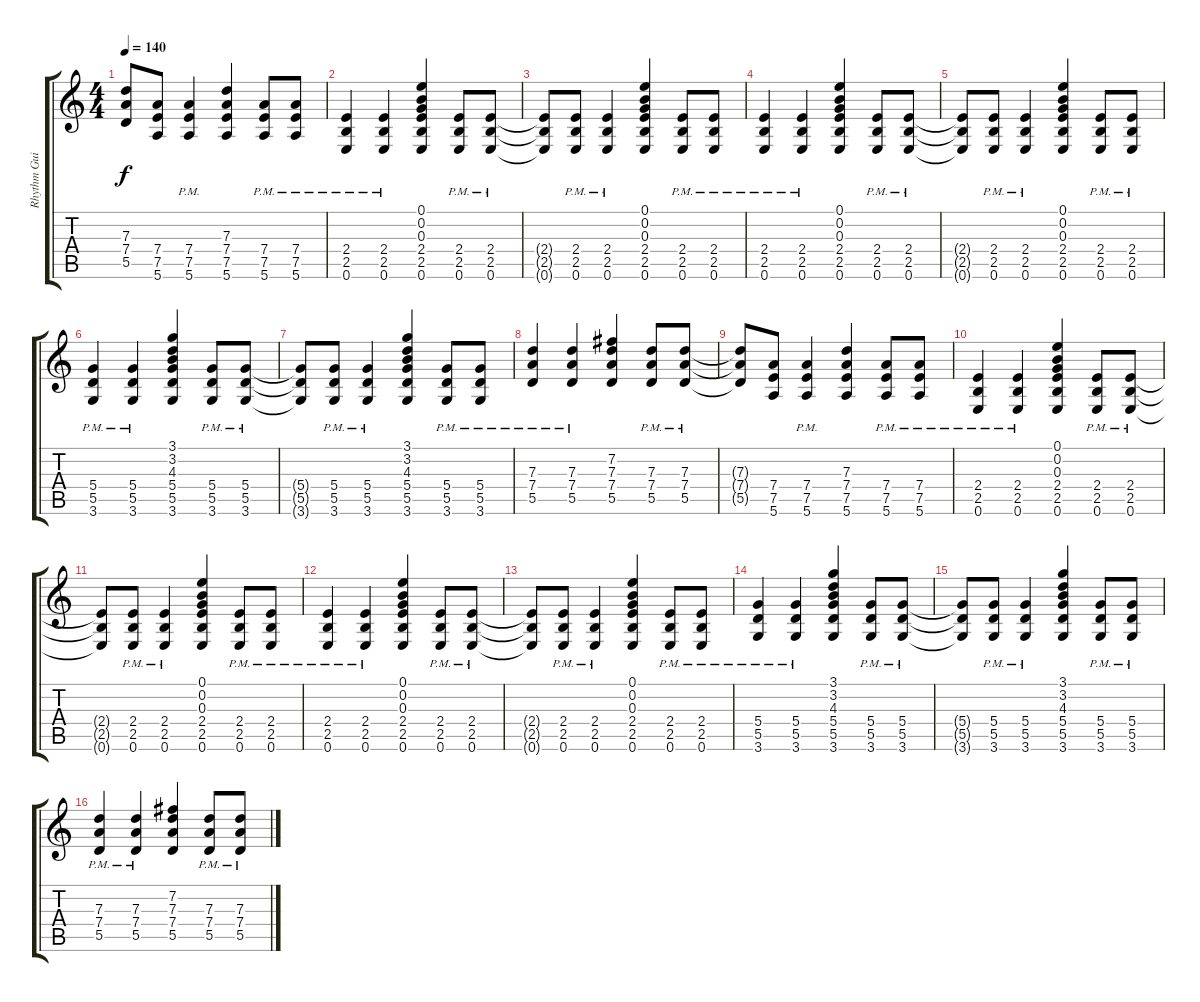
\track ("Rhythm Guitar" "Rhythm Gui") {instrument overdrivenguitar}
\staff {score tabs}
\tuning (E4 B3 G3 D3 A2 E2) {hide}
\ts (4 4)
\tempo 140
\clef g2
\ks c
(7.3{t} 7.4{t} 5.5{t}).8{dy f volume 11} (7.4 7.5 5.6).8 (7.4{pm} 7.5{pm} 5.6{pm}).4 (7.3 7.4 7.5 5.6).4 (7.4{pm} 7.5{pm} 5.6{pm}).8 (7.4{pm} 7.5{pm} 5.6{pm}).8 |
(2.4{pm} 2.5{pm} 0.6{pm}).4{volume 11} (2.4{pm} 2.5{pm} 0.6{pm}).4 (0.1 0.2 0.3 2.4 2.5 0.6).4 (2.4{pm} 2.5{pm} 0.6{pm}).8 (2.4{pm} 2.5{pm} 0.6{pm}).8 |
(2.4{t} 2.5{t} 0.6{t}).8{volume 11} (2.4{pm} 2.5{pm} 0.6{pm}).8 (2.4{pm} 2.5{pm} 0.6{pm}).4 (0.1 0.2 0.3 2.4 2.5 0.6).4 (2.4{pm} 2.5{pm} 0.6{pm}).8 (2.4{pm} 2.5{pm} 0.6{pm}).8 |
(2.4{pm} 2.5{pm} 0.6{pm}).4{volume 11} (2.4{pm} 2.5{pm} 0.6{pm}).4 (0.1 0.2 0.3 2.4 2.5 0.6).4 (2.4{pm} 2.5{pm} 0.6{pm}).8 (2.4{pm} 2.5{pm} 0.6{pm}).8 |
(2.4{t} 2.5{t} 0.6{t}).8{volume 11} (2.4{pm} 2.5{pm} 0.6{pm}).8 (2.4{pm} 2.5{pm} 0.6{pm}).4 (0.1 0.2 0.3 2.4 2.5 0.6).4 (2.4{pm} 2.5{pm} 0.6{pm}).8 (2.4{pm} 2.5{pm} 0.6{pm}).8 |
(5.4{pm} 5.5{pm} 3.6{pm}).4{volume 11} (5.4{pm} 5.5{pm} 3.6{pm}).4 (3.1 3.2 4.3 5.4 5.5 3.6).4 (5.4{pm} 5.5{pm} 3.6{pm}).8 (5.4{pm} 5.5{pm} 3.6{pm}).8 |
(5.4{t} 5.5{t} 3.6{t}).8{volume 11} (5.4{pm} 5.5{pm} 3.6{pm}).8 (5.4{pm} 5.5{pm} 3.6{pm}).4 (3.1 3.2 4.3 5.4 5.5 3.6).4 (5.4{pm} 5.5{pm} 3.6{pm}).8 (5.4{pm} 5.5{pm} 3.6).8 |
(7.3{pm} 7.4{pm} 5.5{pm}).4{volume 11} (7.3{pm} 7.4{pm} 5.5{pm}).4 (7.2 7.3 7.4 5.5).4 (7.3{pm} 7.4{pm} 5.5{pm}).8 (7.3{pm} 7.4{pm} 5.5{pm}).8 |
(7.3{t} 7.4{t} 5.5{t}).8{volume 11} (7.4 7.5 5.6).8 (7.4{pm} 7.5{pm} 5.6{pm}).4 (7.3 7.4 7.5 5.6).4 (7.4{pm} 7.5{pm} 5.6{pm}).8 (7.4{pm} 7.5{pm} 5.6{pm}).8 |
(2.4{pm} 2.5{pm} 0.6{pm}).4{volume 11} (2.4{pm} 2.5{pm} 0.6{pm}).4 (0.1 0.2 0.3 2.4 2.5 0.6).4 (2.4{pm} 2.5{pm} 0.6{pm}).8 (2.4{pm} 2.5{pm} 0.6{pm}).8 |
(2.4{t} 2.5{t} 0.6{t}).8{volume 11} (2.4{pm} 2.5{pm} 0.6{pm}).8 (2.4{pm} 2.5{pm} 0.6{pm}).4 (0.1 0.2 0.3 2.4 2.5 0.6).4 (2.4{pm} 2.5{pm} 0.6{pm}).8 (2.4{pm} 2.5{pm} 0.6{pm}).8 |
(2.4{pm} 2.5{pm} 0.6{pm}).4{volume 11} (2.4{pm} 2.5{pm} 0.6{pm}).4 (0.1 0.2 0.3 2.4 2.5 0.6).4 (2.4{pm} 2.5{pm} 0.6{pm}).8 (2.4{pm} 2.5{pm} 0.6{pm}).8 |
(2.4{t} 2.5{t} 0.6{t}).8{volume 11} (2.4{pm} 2.5{pm} 0.6{pm}).8 (2.4{pm} 2.5{pm} 0.6{pm}).4 (0.1 0.2 0.3 2.4 2.5 0.6).4 (2.4{pm} 2.5{pm} 0.6{pm}).8 (2.4{pm} 2.5{pm} 0.6{pm}).8 |
(5.4{pm} 5.5{pm} 3.6{pm}).4{volume 11} (5.4{pm} 5.5{pm} 3.6{pm}).4 (3.1 3.2 4.3 5.4 5.5 3.6).4 (5.4{pm} 5.5{pm} 3.6{pm}).8 (5.4{pm} 5.5{pm} 3.6{pm}).8 |
(5.4{t} 5.5{t} 3.6{t}).8{volume 11} (5.4{pm} 5.5{pm} 3.6{pm}).8 (5.4{pm} 5.5{pm} 3.6{pm}).4 (3.1 3.2 4.3 5.4 5.5 3.6).4 (5.4{pm} 5.5{pm} 3.6{pm}).8 (5.4{pm} 5.5{pm} 3.6).8 |
(7.3{pm} 7.4{pm} 5.5{pm}).4{volume 11} (7.3{pm} 7.4{pm} 5.5{pm}).4 (7.2 7.3 7.4 5.5).4 (7.3{pm} 7.4{pm} 5.5{pm}).8 (7.3{pm} 7.4{pm} 5.5{pm}).8
